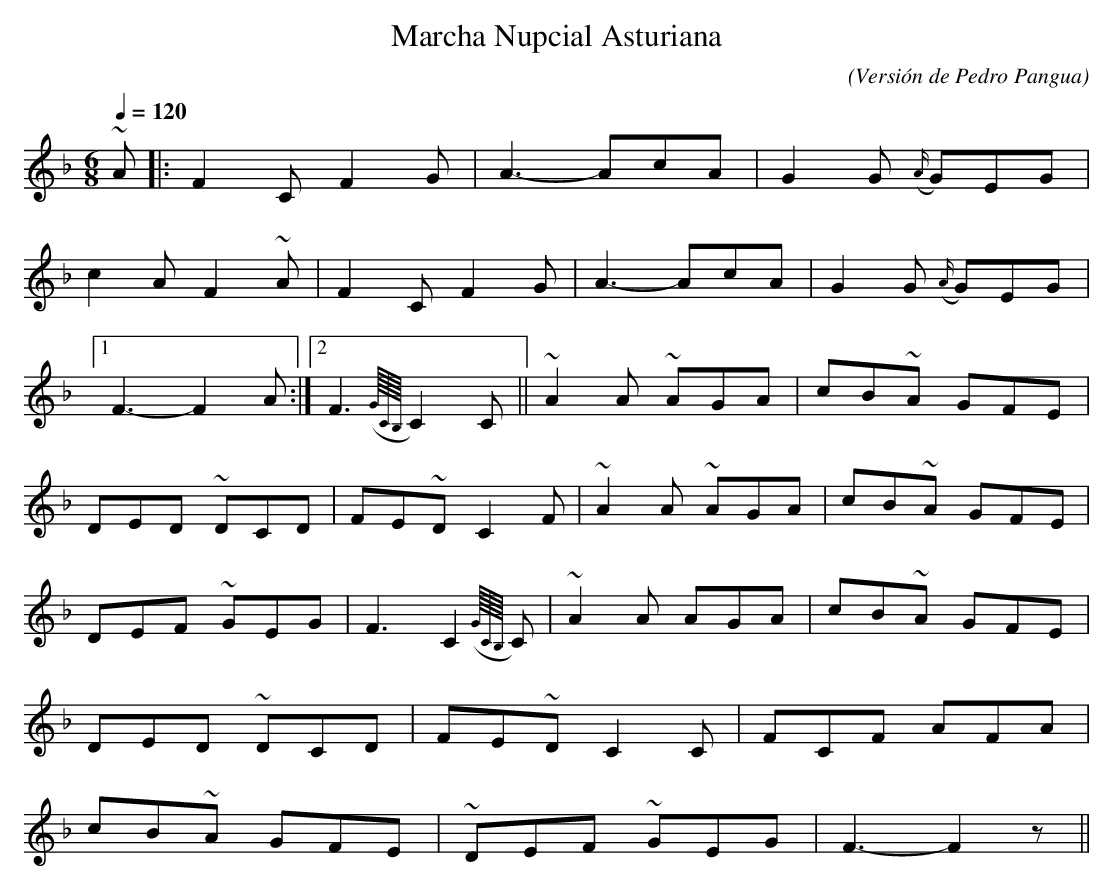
X:1
T:Marcha Nupcial Asturiana
C:(Versión de Pedro Pangua)
M:6/8
L:1/8
Q:1/4=120
K:F
~A|:F2 C F2 G|A3- AcA|G2G ({A/2}G)EG|
c2 A F2 ~A|F2C F2G|A3- AcA|G2G ({A/2}G)EG|
[1 F3- F2A:|[2 F3 ({G/8C/8B,/8}C2)C||~A2 A ~AGA|cB~A GFE|
DED ~DCD|FE~D C2 F|~A2 A ~AGA|cB~A GFE|
DEF ~GEG|F3 C2({G/8C/8B,/8}C)|~A2 A AGA|cB~A GFE|
DED ~DCD|FE~D C2C|FCF AFA |
cB~A GFE|~DEF ~GEG|F3- F2 z||
